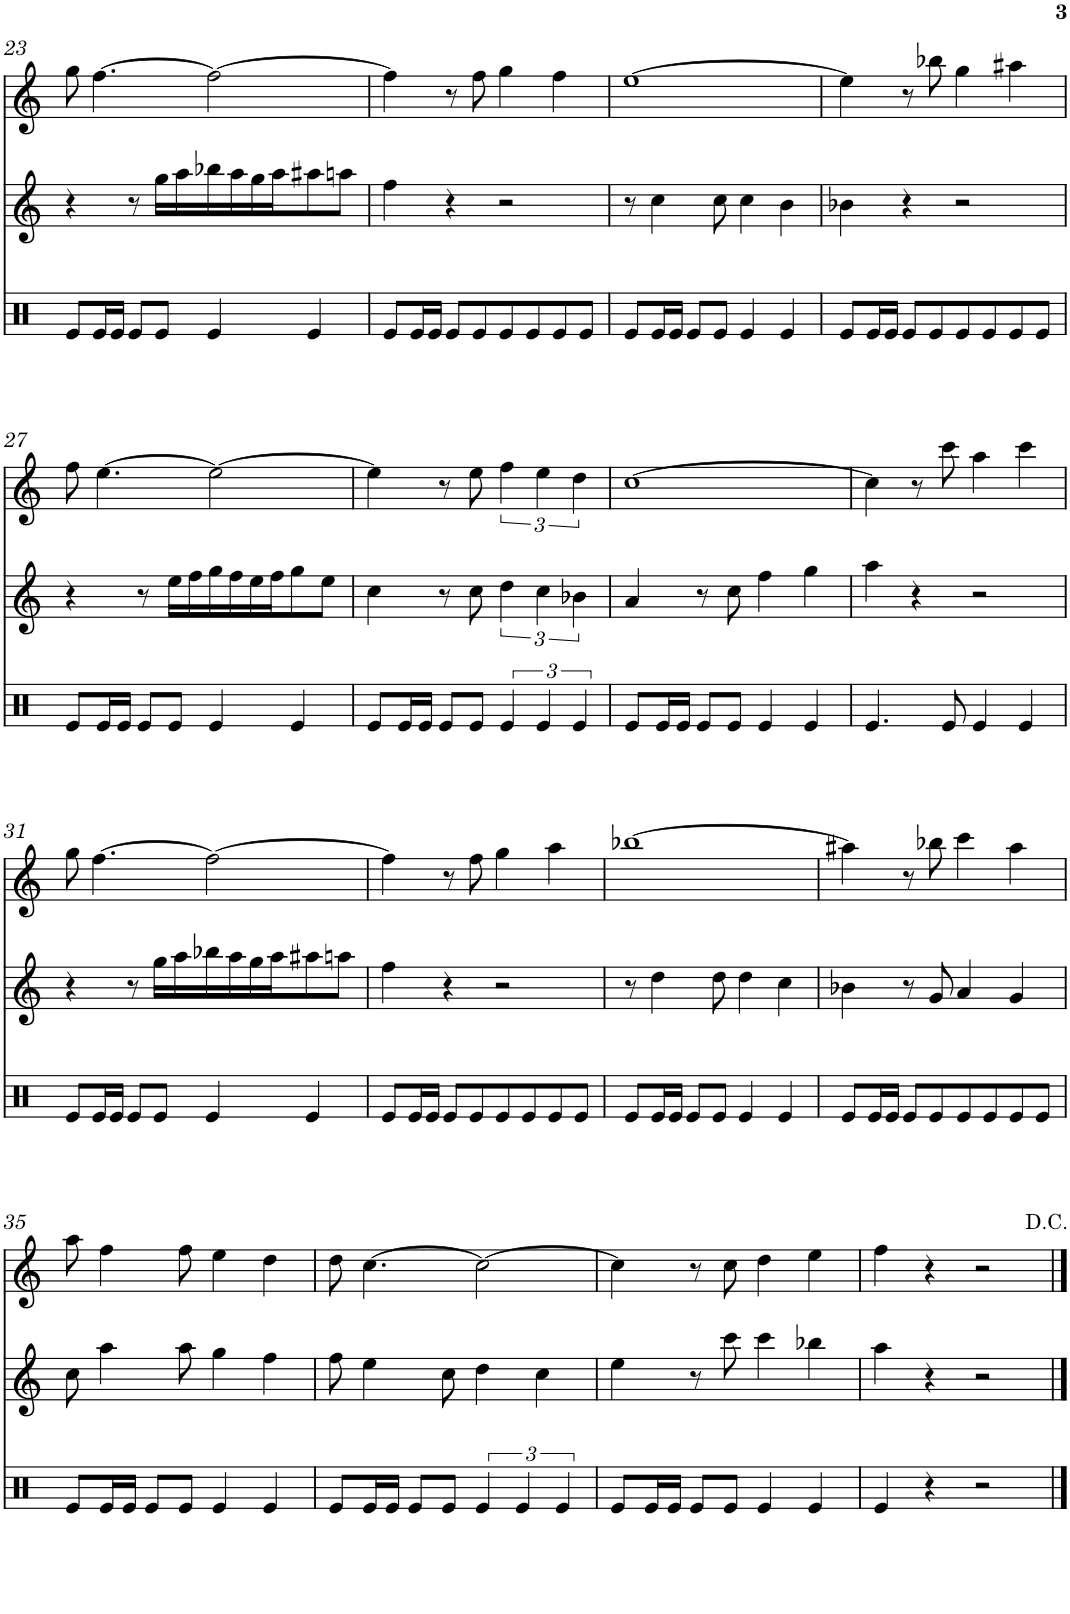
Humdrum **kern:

**kern	**kern	**kern
*part3	*part2	*part1
*staff3	*staff2	*staff1
*I"Timbal	*I"Gralla 2	*I"Gralla 1
!!LO:PB:g=z
*clefX	*clefG2	*clefG2
*k[]	*k[]	*k[]
*M2/4	*M2/4	*M2/4
=23	=23	=23
8e/L	4r	8gg\
16e/L	.	[4.ff\
16e/JJ	.	.
8e/L	8r	.
8e/J	16gg\LL	.
.	16aa\	.
4e/	16bb-X\	2ff\_
.	16aa\	.
.	16gg\	.
.	16aa\J	.
4e/	8aa#X\	.
.	8aan\J	.
=24	=24	=24
8e/L	4ff\	4ff\]
16e/L	.	.
16e/JJ	.	.
8e/L	4r	8r
8e/	.	8ff\
8e/	2r	4gg\
8e/	.	.
8e/	.	4ff\
8e/J	.	.
=25	=25	=25
8e/L	8r	[2ee
16e/L	4cc\	.
16e/JJ	.	.
8e/L	.	.
8e/J	8cc\	.
4e/	4cc\	2ryy
4e/	4b\	.
=26	=26	=26
8e/L	4b-X\	4ee\]
16e/L	.	.
16e/JJ	.	.
8e/L	4r	2ee_
8e/	.	.
8e/	2r	.
8e/	.	.
8e/	.	8r
8e/J	.	8bb-X\
2ryy	2ryy	4gg\
.	.	4aa#X\
!!LO:LB:g=z
=27	=27	=27
8e/L	4r	8ff\
16e/L	.	[4.ee\
16e/JJ	.	.
8e/L	8r	.
8e/J	16ee\LL	.
.	16ff\	.
4e/	16gg\	2ee\_
.	16ff\	.
.	16ee\	.
.	16ff\J	.
4e/	8gg\	.
.	8ee\J	.
=28	=28	=28
8e/L	4cc\	4ee\]
16e/L	.	.
16e/JJ	.	.
8e/L	8r	8r
8e/J	8cc\	8ee\
6e/	6dd\	6ff\
6e/	6cc\	6ee\
6e/	6b-X\	6dd\
=29	=29	=29
8e/L	4a/	[2cc
16e/L	.	.
16e/JJ	.	.
8e/L	8r	.
8e/J	8cc\	.
4e/	4ff\	2ryy
4e/	4gg\	.
=30	=30	=30
4.e/	4aa\	4cc\]
.	4r	2cc_
8e/	.	.
4e/	2r	.
4e/	.	8r
.	.	8ccc\
2ryy	2ryy	4aa\
.	.	4ccc\
!!LO:LB:g=z
=31	=31	=31
8e/L	4r	8gg\
16e/L	.	[4.ff\
16e/JJ	.	.
8e/L	8r	.
8e/J	16gg\LL	.
.	16aa\	.
4e/	16bb-X\	2ff\_
.	16aa\	.
.	16gg\	.
.	16aa\J	.
4e/	8aa#X\	.
.	8aan\J	.
=32	=32	=32
8e/L	4ff\	4ff\]
16e/L	.	.
16e/JJ	.	.
8e/L	4r	8r
8e/	.	8ff\
8e/	2r	4gg\
8e/	.	.
8e/	.	4aa\
8e/J	.	.
=33	=33	=33
8e/L	8r	[2bb-X
16e/L	4dd\	.
16e/JJ	.	.
8e/L	.	.
8e/J	8dd\	.
4e/	4dd\	2ryy
4e/	4cc\	.
=34	=34	=34
8e/L	4b-X\	4aa#X\]
16e/L	.	.
16e/JJ	.	.
8e/L	8r	2bb-_
8e/	8g/	.
8e/	4a/	.
8e/	.	.
8e/	4g/	8r
8e/J	.	8bb-X\
2ryy	2ryy	4ccc\
.	.	4aa#\
!!LO:LB:g=z
=35	=35	=35
8e/L	8cc\	8aa\
16e/L	4aa\	4ff\
16e/JJ	.	.
8e/L	.	.
8e/J	8aa\	8ff\
4e/	4gg\	4ee\
4e/	4ff\	4dd\
=36	=36	=36
8e/L	8ff\	8dd\
16e/L	4ee\	[4.cc\
16e/JJ	.	.
8e/L	.	.
8e/J	8cc\	.
6e/	4dd\	2cc\_
6e/	.	.
.	4cc\	.
6e/	.	.
=37	=37	=37
8e/L	4ee\	4cc\]
16e/L	.	.
16e/JJ	.	.
8e/L	8r	8r
8e/J	8ccc\	8cc\
4e/	4ccc\	4dd\
4e/	4bb-X\	4ee\
=38	=38	=38
4e/	4aa\	4ff\
4r	4r	4r
2r	2r	2r
==	==	==
*-	*-	*-
